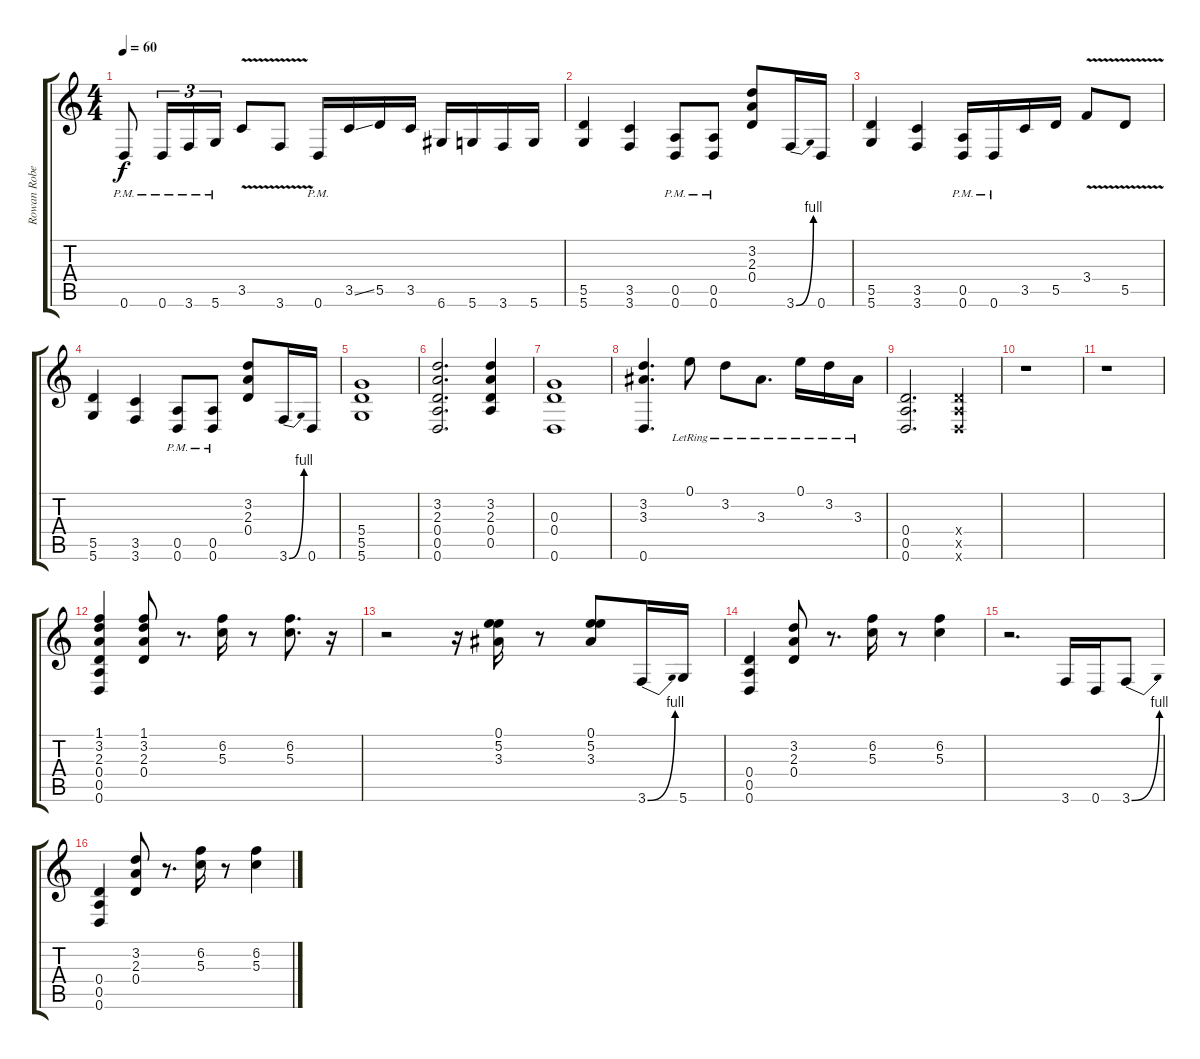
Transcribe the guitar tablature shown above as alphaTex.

\track ("Rowan Robertson III" "Rowan Robe") {instrument distortionguitar}
\staff {score tabs}
\tuning (E4 B3 G3 D3 A2 D2) {hide}
\ts (4 4)
\tempo 60
\clef g2
\ks c
0.6{pm}.8{dy f} 0.6{pm}.16{tu (3 2)} 3.6{pm}.16{tu (3 2)} 5.6{pm}.16{tu (3 2)} 3.5{v}.8 3.6{v}.8 0.6{pm}.16 3.5{ss}.16 5.5.16 3.5.16 6.6.16 5.6.16 3.6.16 5.6.16 |
(5.5 5.6).4 (3.5 3.6).4 (0.5{pm} 0.6{pm}).8 (0.5{pm} 0.6{pm}).8 (3.2 2.3 0.4).8 3.6{be (bend 0 0 60 4)}.16 0.6.16 |
(5.5 5.6).4 (3.5 3.6).4 (0.5{pm} 0.6{pm}).16 0.6{pm}.16 3.5.16 5.5.16 3.4{v}.8 5.5{v}.8 |
(5.5 5.6).4 (3.5 3.6).4 (0.5{pm} 0.6{pm}).8 (0.5{pm} 0.6{pm}).8 (3.2 2.3 0.4).8 3.6{be (bend 0 0 60 4)}.16 0.6.16 |
(5.4 5.5 5.6).1 |
(3.2 2.3 0.4 0.5 0.6).2{d} (3.2 2.3 0.4 0.5).4 |
(0.3 0.4 0.6).1 |
(3.2 3.3 0.6).4{d} 0.1{lr}.8 3.2{lr}.8 3.3{lr}.8{d} 0.1{lr}.16 3.2{lr}.16 3.3{lr}.16 |
(0.4 0.5 0.6).2{d} (0.4{x} 0.5{x} 0.6{x}).4 |
r.1 |
r.1 |
(1.1 3.2 2.3 0.4 0.5 0.6).4 (1.1 3.2 2.3 0.4).8 r.8{d} (6.2 5.3).16 r.8 (6.2 5.3).8{d} r.16 |
r.2 r.16 (0.1 5.2 3.3).16 r.8 (0.1 5.2 3.3).8 3.6{be (bend 0 0 60 4)}.16 5.6.16 |
(0.4 0.5 0.6).4 (3.2 2.3 0.4).8 r.8{d} (6.2 5.3).16 r.8 (6.2 5.3).4 |
r.2{d} 3.6.16 0.6.16 3.6{be (bend 0 0 60 4)}.8 |
(0.4 0.5 0.6).4 (3.2 2.3 0.4).8 r.8{d} (6.2 5.3).16 r.8 (6.2 5.3).4
